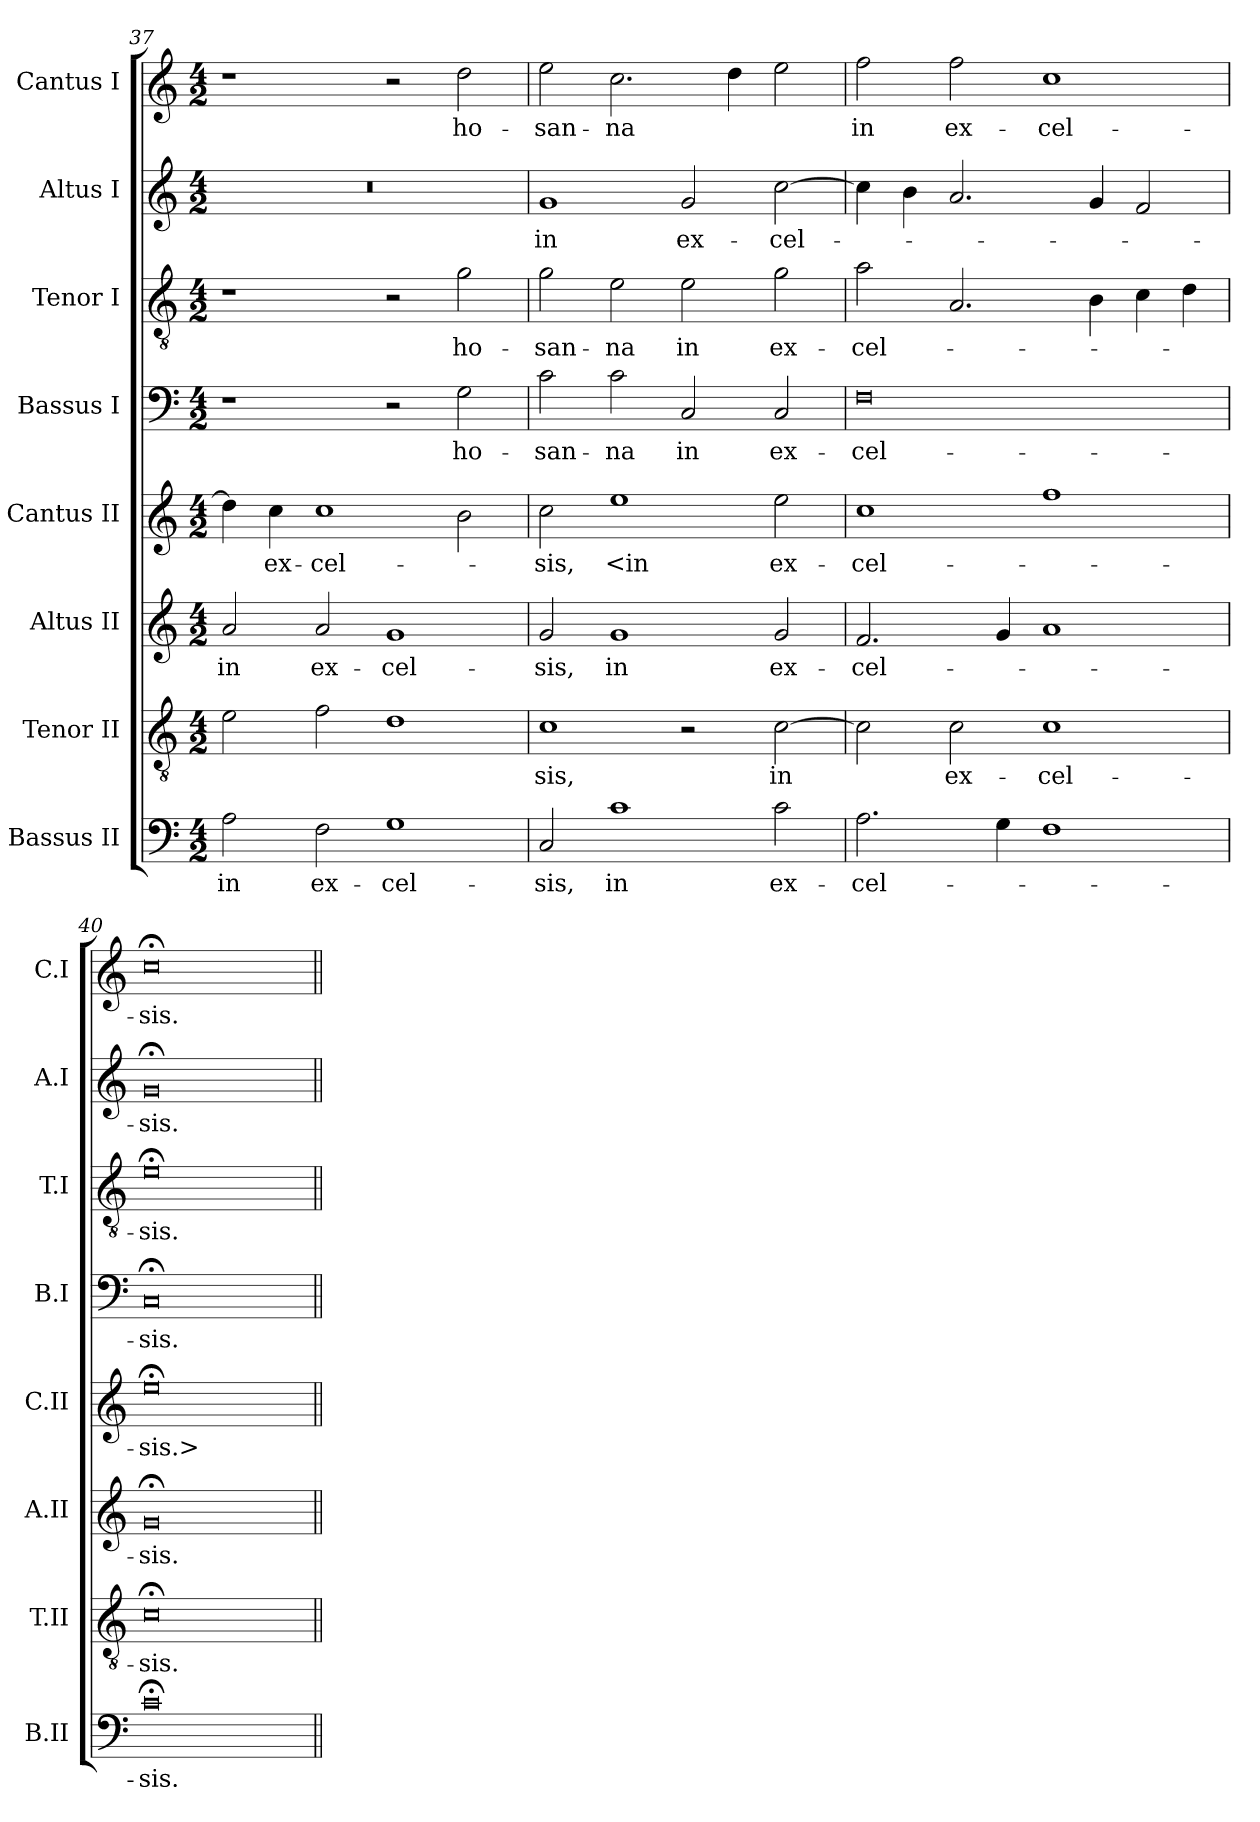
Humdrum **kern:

**kern	**text	**kern	**text	**kern	**text	**kern	**text	**kern	**text	**kern	**text	**kern	**text	**kern	**text
*part8	*part8	*part7	*part7	*part6	*part6	*part5	*part5	*part4	*part4	*part3	*part3	*part2	*part2	*part1	*part1
*staff8	*staff8	*staff7	*staff7	*staff6	*staff6	*staff5	*staff5	*staff4	*staff4	*staff3	*staff3	*staff2	*staff2	*staff1	*staff1
*I"Bassus II	*	*I"Tenor II	*	*I"Altus II	*	*I"Cantus II	*	*I"Bassus I	*	*I"Tenor I	*	*I"Altus I	*	*I"Cantus I	*
*I'B.II	*	*I'T.II	*	*I'A.II	*	*I'C.II	*	*I'B.I	*	*I'T.I	*	*I'A.I	*	*I'C.I	*
*clefF4	*	*clefGv2	*	*clefG2	*	*clefG2	*	*clefF4	*	*clefGv2	*	*clefG2	*	*clefG2	*
*	*	*ITrd7c12	*	*	*	*	*	*	*	*ITrd7c12	*	*	*	*	*
*k[]	*	*k[]	*	*k[]	*	*k[]	*	*k[]	*	*k[]	*	*k[]	*	*k[]	*
*C:	*	*C:	*	*C:	*	*C:	*	*C:	*	*C:	*	*C:	*	*C:	*
*M4/2	*	*M4/2	*	*M4/2	*	*M4/2	*	*M4/2	*	*M4/2	*	*M4/2	*	*M4/2	*
=37	=37	=37	=37	=37	=37	=37	=37	=37	=37	=37	=37	=37	=37	=37	=37
2A\	in	2E\	.	2a/	in	4dd\]	.	1r	.	1r	.	0r	.	1r	.
.	.	.	.	.	.	4cc\	ex-	.	.	.	.	.	.	.	.
2F\	ex-	2F\	.	2a/	ex-	1cc\	-cel-	.	.	.	.	.	.	.	.
1G\	-cel-	1D\	.	1g/	-cel-	.	.	2r	.	2r	.	.	.	2r	.
.	.	.	.	.	.	2b\	.	2G\	ho-	2G\	ho-	.	.	2dd\	ho-
=38	=38	=38	=38	=38	=38	=38	=38	=38	=38	=38	=38	=38	=38	=38	=38
2C/	-sis,	1C\	-sis,	2g/	-sis,	2cc\	-sis,	2c\	-san-	2G\	-san-	1g/	in	2ee\	-san-
1c\	in	.	.	1g/	in	1ee\	<in	2c\	-na	2E\	-na	.	.	2.cc\	-na
.	.	2r	.	.	.	.	.	2C/	in	2E\	in	2g/	ex-	.	.
.	.	.	.	.	.	.	.	.	.	.	.	.	.	4dd\	.
2c\	ex-	[2C\	in	2g/	ex-	2ee\	ex-	2C/	ex-	2G\	ex-	[2cc\	-cel-	2ee\	.
=39	=39	=39	=39	=39	=39	=39	=39	=39	=39	=39	=39	=39	=39	=39	=39
2.A\	-cel-	2C\]	.	2.f/	-cel-	1cc\	-cel-	0F\	-cel-	2A\	-cel-	4cc\]	.	2ff\	in
.	.	.	.	.	.	.	.	.	.	.	.	4b\	.	.	.
.	.	2C\	ex-	.	.	.	.	.	.	2.AA/	.	2.a/	.	2ff\	ex-
4G\	.	.	.	4g/	.	.	.	.	.	.	.	.	.	.	.
1F\	.	1C\	-cel-	1a/	.	1ff\	.	.	.	.	.	.	.	1cc\	-cel-
.	.	.	.	.	.	.	.	.	.	4BB\	.	4g/	.	.	.
.	.	.	.	.	.	.	.	.	.	4C\	.	2f/	.	.	.
.	.	.	.	.	.	.	.	.	.	4D\	.	.	.	.	.
=40	=40	=40	=40	=40	=40	=40	=40	=40	=40	=40	=40	=40	=40	=40	=40
0c;<\	-sis.	0C;<\	-sis.	0g;</	-sis.	0ee;<\	-sis.>	0C;</	-sis.	0E;<\	-sis.	0g;</	-sis.	0cc;<\	-sis.
=||	=||	=||	=||	=||	=||	=||	=||	=||	=||	=||	=||	=||	=||	=||	=||
*-	*-	*-	*-	*-	*-	*-	*-	*-	*-	*-	*-	*-	*-	*-	*-
